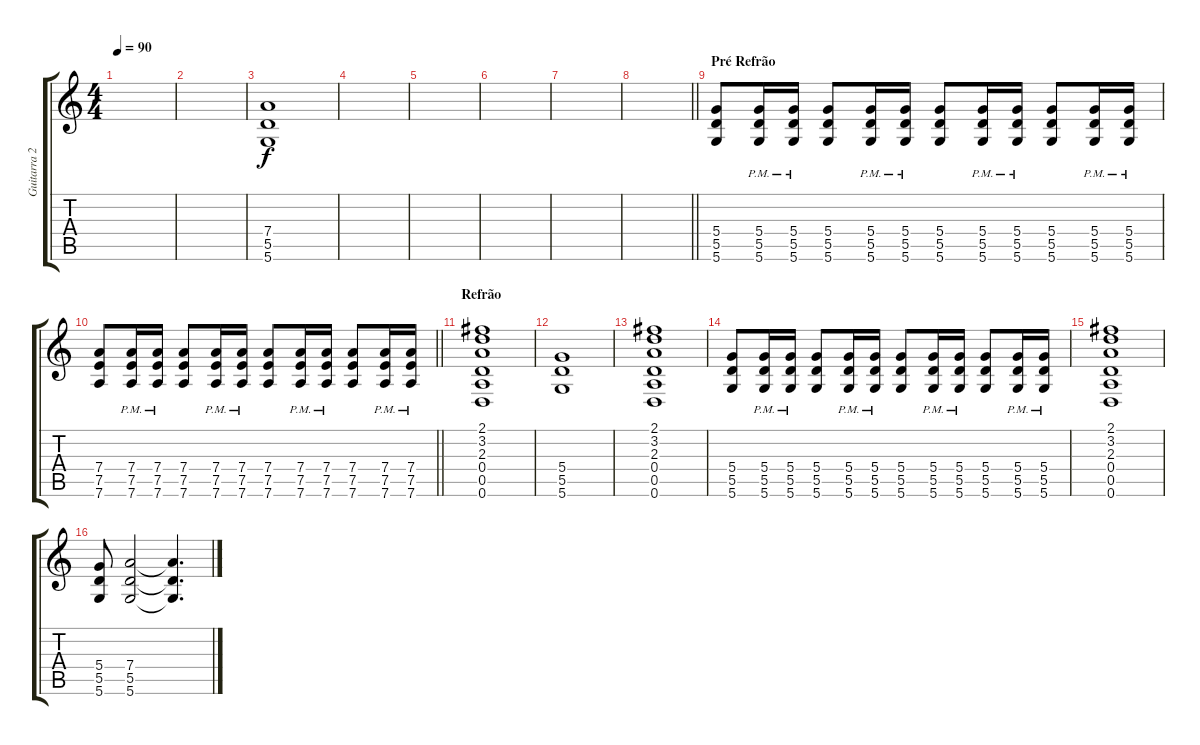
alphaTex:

\track ("Guitarra 2" "Guitarra 2") {instrument overdrivenguitar}
\staff {score tabs}
\tuning (E4 B3 G3 D3 A2 D2) {hide}
\ts (4 4)
\tempo 90
\clef g2
\ks c
|
|
(7.4 5.5 5.6).1{volume 8} |
|
|
|
|
\barLineRight lightlight
|
\section ("" "Pré Refrão")
(5.4 5.5 5.6).8 (5.4{pm} 5.5{pm} 5.6{pm}).16 (5.4{pm} 5.5{pm} 5.6{pm}).16 (5.4 5.5 5.6).8 (5.4{pm} 5.5{pm} 5.6{pm}).16 (5.4{pm} 5.5{pm} 5.6{pm}).16 (5.4 5.5 5.6).8 (5.4{pm} 5.5{pm} 5.6{pm}).16 (5.4{pm} 5.5{pm} 5.6{pm}).16 (5.4 5.5 5.6).8 (5.4{pm} 5.5{pm} 5.6{pm}).16 (5.4{pm} 5.5{pm} 5.6{pm}).16 |
\barLineRight lightlight
(7.4 7.5 7.6).8 (7.4{pm} 7.5{pm} 7.6{pm}).16 (7.4{pm} 7.5{pm} 7.6{pm}).16 (7.4 7.5 7.6).8 (7.4{pm} 7.5{pm} 7.6{pm}).16 (7.4{pm} 7.5{pm} 7.6{pm}).16 (7.4 7.5 7.6).8 (7.4{pm} 7.5{pm} 7.6{pm}).16 (7.4{pm} 7.5{pm} 7.6{pm}).16 (7.4 7.5 7.6).8 (7.4{pm} 7.5{pm} 7.6{pm}).16 (7.4{pm} 7.5{pm} 7.6{pm}).16 |
\section ("" "Refrão")
(2.1 3.2 2.3 0.4 0.5 0.6).1 |
(5.4 5.5 5.6).1 |
(2.1 3.2 2.3 0.4 0.5 0.6).1 |
(5.4 5.5 5.6).8 (5.4{pm} 5.5{pm} 5.6{pm}).16 (5.4{pm} 5.5{pm} 5.6{pm}).16 (5.4 5.5 5.6).8 (5.4{pm} 5.5{pm} 5.6{pm}).16 (5.4{pm} 5.5{pm} 5.6{pm}).16 (5.4 5.5 5.6).8 (5.4{pm} 5.5{pm} 5.6{pm}).16 (5.4{pm} 5.5{pm} 5.6{pm}).16 (5.4 5.5 5.6).8 (5.4{pm} 5.5{pm} 5.6{pm}).16 (5.4{pm} 5.5{pm} 5.6{pm}).16 |
(2.1 3.2 2.3 0.4 0.5 0.6).1 |
(5.4 5.5 5.6).8 (7.4 5.5 5.6).2 (7.4{t} 5.5{t} 5.6{t}).4{d}
